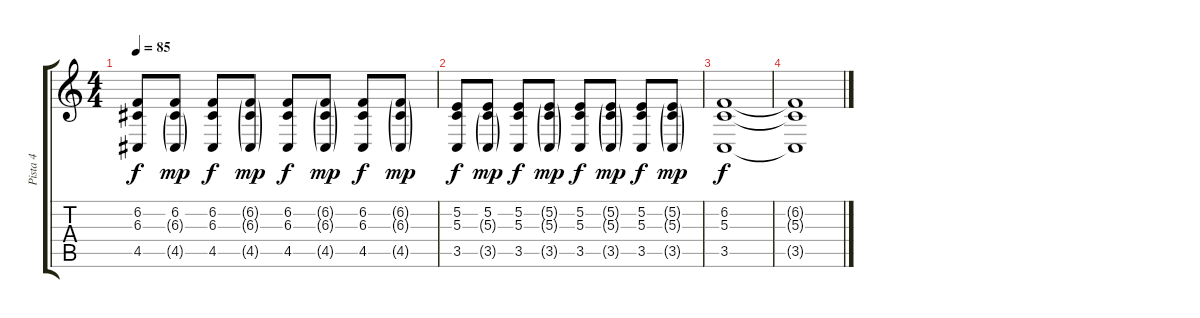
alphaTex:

\track ("Pista 4" "Pista 4") {instrument acousticgrandpiano}
\staff {score tabs}
\tuning (E4 B3 G3 D3 A2 E2) {hide}
\ts (4 4)
\tempo 85
\clef g2
\ks c
(6.2 6.3 4.5).8{dy f} (6.2 6.3{g} 4.5{g}).8{dy mp} (6.2 6.3 4.5).8{dy f} (6.2{g} 6.3{g} 4.5{g}).8{dy mp} (6.2 6.3 4.5).8{dy f} (6.2{g} 6.3{g} 4.5{g}).8{dy mp} (6.2 6.3 4.5).8{dy f} (6.2{g} 6.3{g} 4.5{g}).8{dy mp} |
(5.2 5.3 3.5).8{dy f} (5.2 5.3{g} 3.5{g}).8{dy mp} (5.2 5.3 3.5).8{dy f} (5.2{g} 5.3{g} 3.5{g}).8{dy mp} (5.2 5.3 3.5).8{dy f} (5.2{g} 5.3{g} 3.5{g}).8{dy mp} (5.2 5.3 3.5).8{dy f} (5.2{g} 5.3{g} 3.5{g}).8{dy mp} |
(6.2 5.3 3.5).1{dy f volume 0} |
(6.2{t} 5.3{t} 3.5{t}).1
